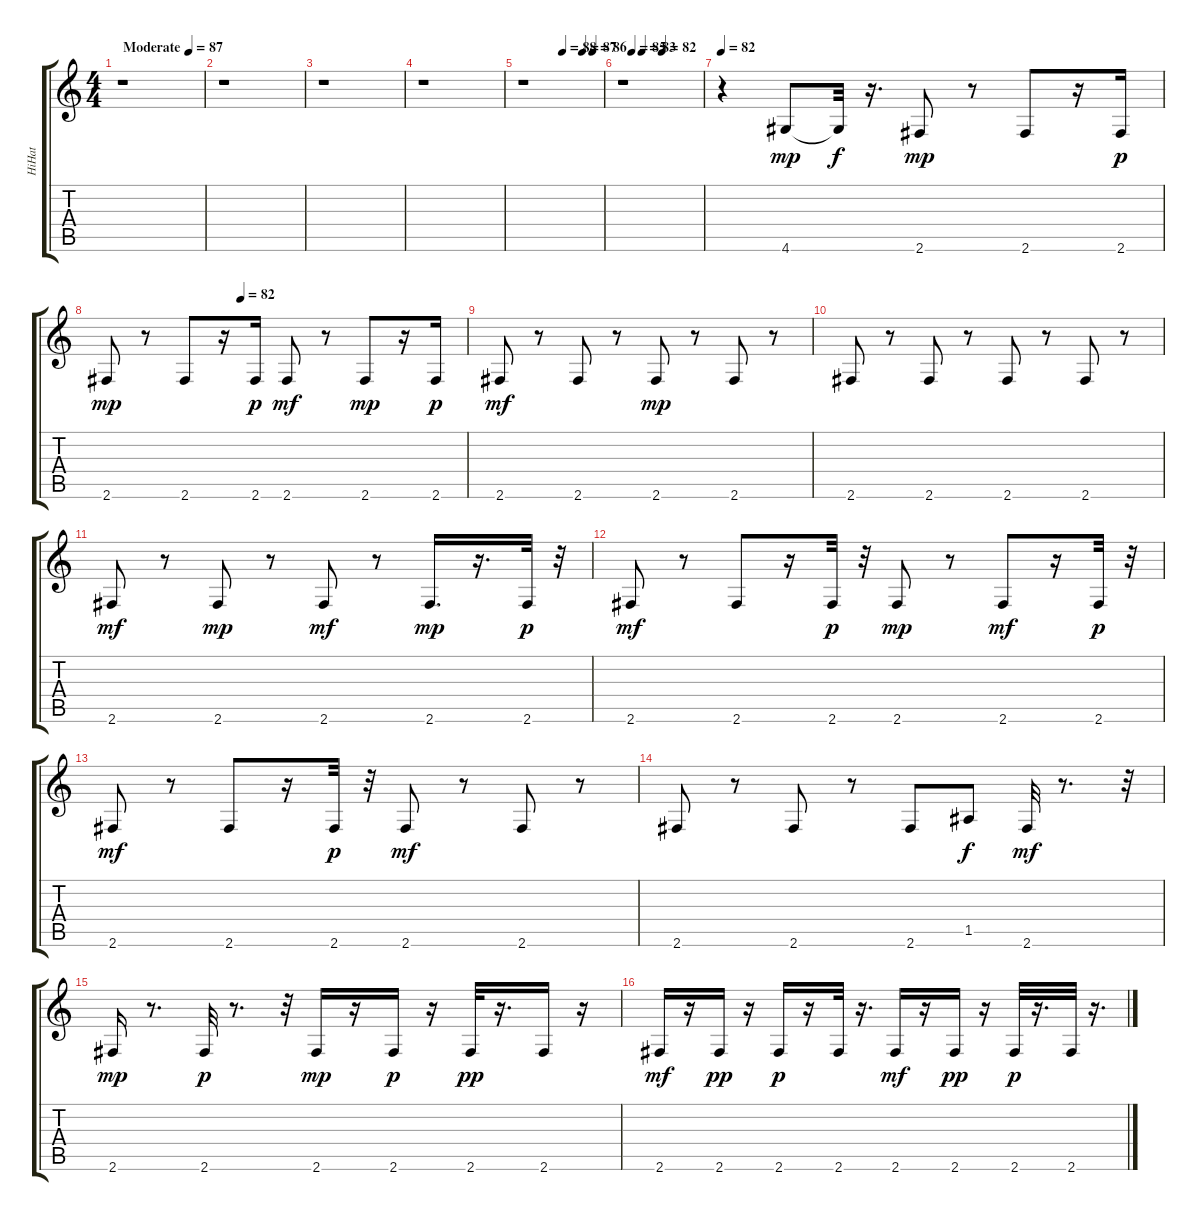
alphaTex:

\track ("HiHat" "HiHat") {instrument acousticguitarsteel}
\staff {score tabs}
\tuning (E4 B3 G3 D3 A2 E2) {hide}
\ts (4 4)
\tempo (87 "Moderate")
\clef g2
\ks c
r.1{dy mp instrument acousticguitarsteel} |
r.1 |
r.1 |
r.1 |
\tempo (88 0.5)
\tempo (87 0.75)
\tempo (86 0.875)
r.1 |
\tempo (85 0.125)
\tempo (83 0.25)
\tempo (82 0.5)
r.1 |
\tempo 82
r.4 4.6.8 4.6{t}.32{dy f} r.16{d} 2.6.8{dy mp} r.8 2.6.8 r.16 2.6.16{dy p} |
\tempo (82 0.375)
2.6.8{dy mp} r.8 2.6.8 r.16 2.6.16{dy p} 2.6.8{dy mf} r.8 2.6.8{dy mp} r.16 2.6.16{dy p} |
2.6.8{dy mf} r.8 2.6.8 r.8 2.6.8{dy mp} r.8 2.6.8 r.8 |
2.6.8 r.8 2.6.8 r.8 2.6.8 r.8 2.6.8 r.8 |
2.6.8{dy mf} r.8 2.6.8{dy mp} r.8 2.6.8{dy mf} r.8 2.6.16{d dy mp} r.16{d} 2.6.32{dy p} r.32 |
2.6.8{dy mf} r.8 2.6.8 r.16 2.6.32{dy p} r.32 2.6.8{dy mp} r.8 2.6.8{dy mf} r.16 2.6.32{dy p} r.32 |
2.6.8{dy mf} r.8 2.6.8 r.16 2.6.32{dy p} r.32 2.6.8{dy mf} r.8 2.6.8 r.8 |
2.6.8 r.8 2.6.8 r.8 2.6.8 1.5.8{dy f} 2.6.32{dy mf} r.8{d} r.32 |
2.6.16{dy mp} r.8{d} 2.6.32{dy p} r.8{d} r.32 2.6.16{dy mp} r.16 2.6.16{dy p} r.16 2.6.32{dy pp} r.16{d} 2.6.16 r.16 |
2.6.16{dy mf} r.16 2.6.16{dy pp} r.16 2.6.16{dy p} r.16 2.6.32 r.16{d} 2.6.16{dy mf} r.16 2.6.16{dy pp} r.16 2.6.32{dy p} r.16{d} 2.6.32 r.16{d}
